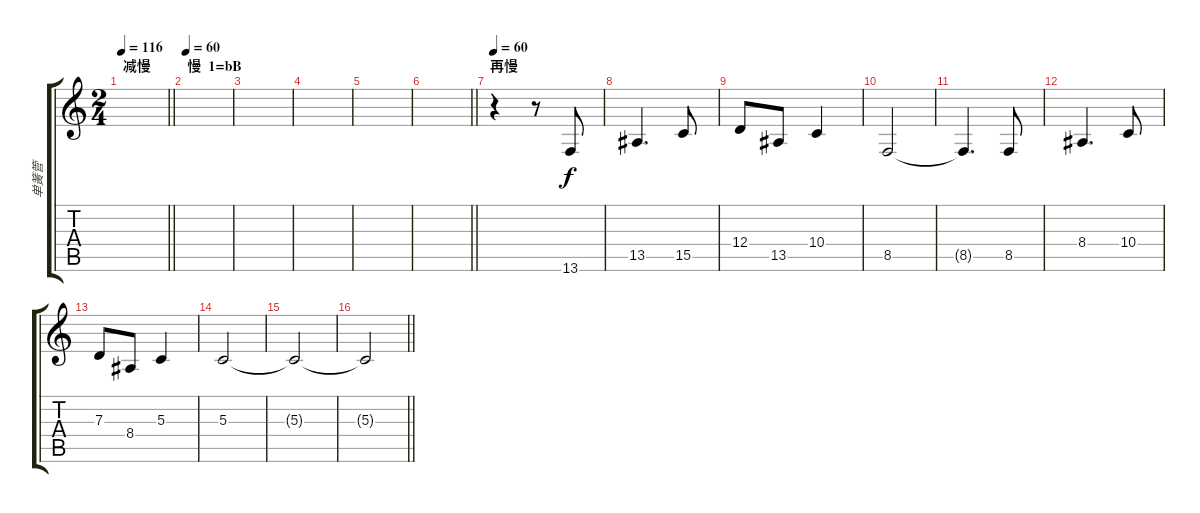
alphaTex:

\track ("单簧管" "单簧管") {instrument clarinet}
\staff {score tabs}
\tuning (E4 B3 G3 D3 A2 E2) {hide}
\ts (2 4)
\section ("" "减慢")
\tempo 116
\clef g2
\barLineRight lightlight
\ks c
|
\section ("" "慢  1=bB")
\tempo 60
|
|
|
|
\barLineRight lightlight
|
\section ("" "再慢")
\tempo 60
r.4 r.8 13.6.8 |
13.5.4{d} 15.5.8 |
12.4.8 13.5.8 10.4.4 |
8.5.2 |
8.5{t}.4{d} 8.5.8 |
8.4.4{d} 10.4.8 |
7.3.8 8.4.8 5.3.4 |
5.3.2{volume 5} |
5.3{t}.2 |
\barLineRight lightlight
5.3{t}.2
